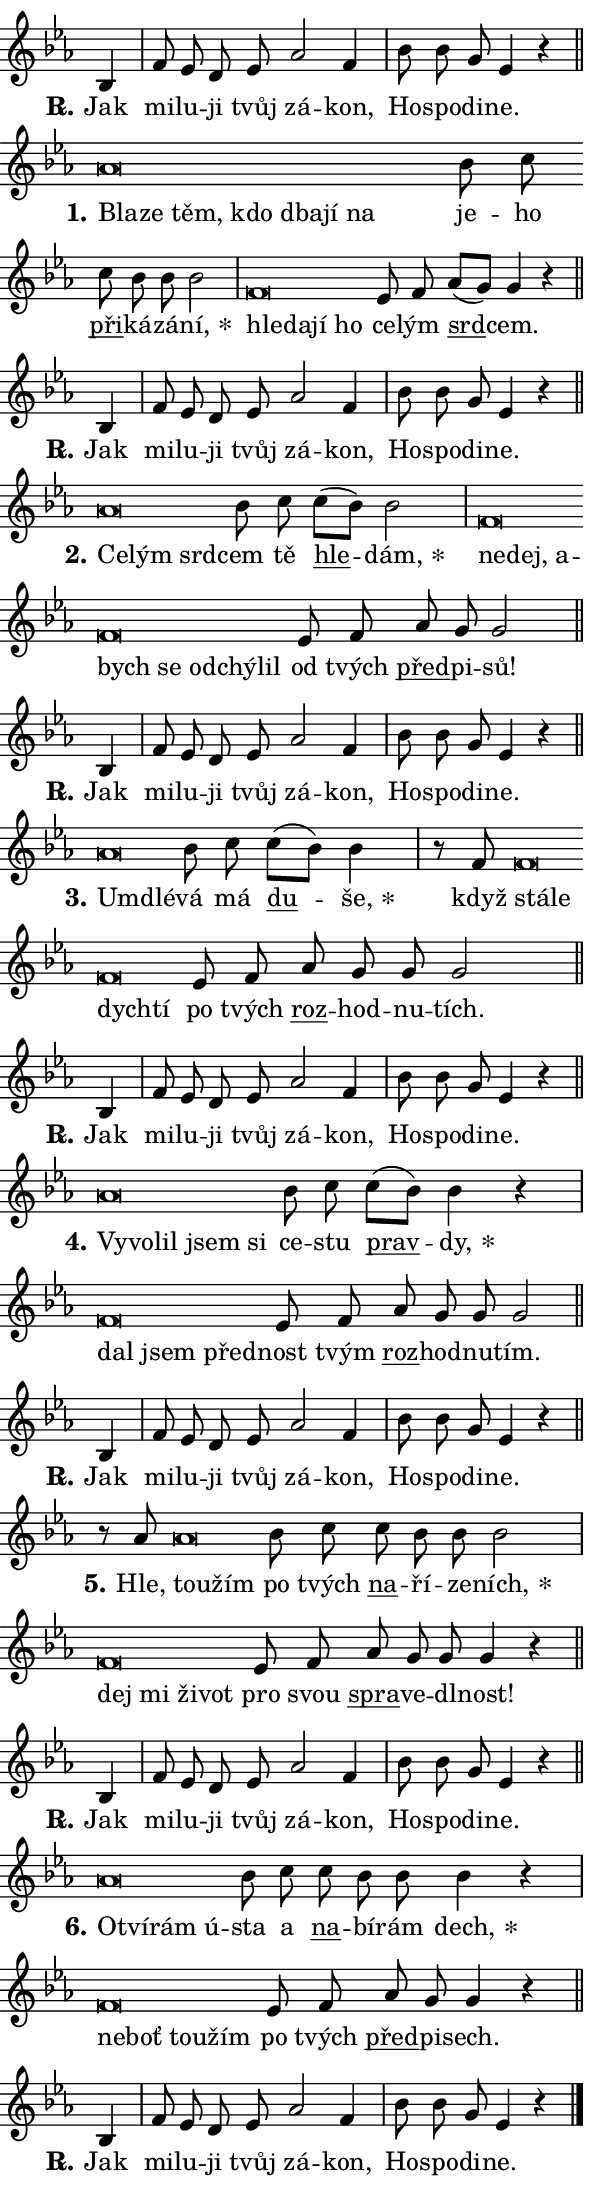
\version "2.24.0"
\header { tagline = "" }
\paper {
  indent = 0\cm
  top-margin = 0\cm
  right-margin = 0.13\cm % to fit lyric hyphens
  bottom-margin = 0\cm
  left-margin = 0\cm
  paper-width = 10\cm
  page-breaking = #ly:one-page-breaking
  system-system-spacing.basic-distance = #11
  score-system-spacing.basic-distance = #11
  ragged-last = ##f
}


%% Author: Thomas Morley
%% https://lists.gnu.org/archive/html/lilypond-user/2020-05/msg00002.html
#(define (line-position grob)
"Returns position of @var[grob} in current system:
   @code{'start}, if at first time-step
   @code{'end}, if at last time-step
   @code{'middle} otherwise
"
  (let* ((col (ly:item-get-column grob))
         (ln (ly:grob-object col 'left-neighbor))
         (rn (ly:grob-object col 'right-neighbor))
         (col-to-check-left (if (ly:grob? ln) ln col))
         (col-to-check-right (if (ly:grob? rn) rn col))
         (break-dir-left
           (and
             (ly:grob-property col-to-check-left 'non-musical #f)
             (ly:item-break-dir col-to-check-left)))
         (break-dir-right
           (and
             (ly:grob-property col-to-check-right 'non-musical #f)
             (ly:item-break-dir col-to-check-right))))
        (cond ((eqv? 1 break-dir-left) 'start)
              ((eqv? -1 break-dir-right) 'end)
              (else 'middle))))

#(define (tranparent-at-line-position vctor)
  (lambda (grob)
  "Relying on @code{line-position} select the relevant enry from @var{vctor}.
Used to determine transparency,"
    (case (line-position grob)
      ((end) (not (vector-ref vctor 0)))
      ((middle) (not (vector-ref vctor 1)))
      ((start) (not (vector-ref vctor 2))))))

noteHeadBreakVisibility =
#(define-music-function (break-visibility)(vector?)
"Makes @code{NoteHead}s transparent relying on @var{break-visibility}"
#{
  \override NoteHead.transparent =
    #(tranparent-at-line-position break-visibility)
#})

#(define delete-ledgers-for-transparent-note-heads
  (lambda (grob)
    "Reads whether a @code{NoteHead} is transparent.
If so this @code{NoteHead} is removed from @code{'note-heads} from
@var{grob}, which is supposed to be @code{LedgerLineSpanner}.
As a result ledgers are not printed for this @code{NoteHead}"
    (let* ((nhds-array (ly:grob-object grob 'note-heads))
           (nhds-list
             (if (ly:grob-array? nhds-array)
                 (ly:grob-array->list nhds-array)
                 '()))
           ;; Relies on the transparent-property being done before
           ;; Staff.LedgerLineSpanner.after-line-breaking is executed.
           ;; This is fragile ...
           (to-keep
             (remove
               (lambda (nhd)
                 (ly:grob-property nhd 'transparent #f))
               nhds-list)))
      ;; TODO find a better method to iterate over grob-arrays, similiar
      ;; to filter/remove etc for lists
      ;; For now rebuilt from scratch
      (set! (ly:grob-object grob 'note-heads)  '())
      (for-each
        (lambda (nhd)
          (ly:pointer-group-interface::add-grob grob 'note-heads nhd))
        to-keep))))

squashNotes = {
  \override NoteHead.X-extent = #'(-0.2 . 0.2)
  \override NoteHead.Y-extent = #'(-0.75 . 0)
  \override NoteHead.stencil =
    #(lambda (grob)
       (let ((pos (ly:grob-property grob 'staff-position)))
         (begin
           (if (< pos -7) (display "ERROR: Lower brevis then expected\n") (display ""))
           (if (<= pos -6) ly:text-interface::print ly:note-head::print))))
}
unSquashNotes = {
  \revert NoteHead.X-extent
  \revert NoteHead.Y-extent
  \revert NoteHead.stencil
}

hideNotes = \noteHeadBreakVisibility #begin-of-line-visible
unHideNotes = \noteHeadBreakVisibility #all-visible

% work-around for resetting accidentals
% https://lilypond.org/doc/v2.23/Documentation/notation/displaying-rhythms#unmetered-music
cadenzaMeasure = {
  \cadenzaOff
  \partial 1024 s1024
  \cadenzaOn
}

#(define-markup-command (accent layout props text) (markup?)
  "Underline accented syllable"
  (interpret-markup layout props
    #{\markup \override #'(offset . 4.3) \underline { #text }#}))

responsum = \markup \concat {
  "R" \hspace #-1.05 \path #0.1 #'((moveto 0 0.07) (lineto 0.9 0.8)) \hspace #0.05 "."
}

spaceSize = #0.6828661417322834 % exact space size for TeX Gyre Schola

\layout {
  \context {
    \Staff
    \remove "Time_signature_engraver"
    \override LedgerLineSpanner.after-line-breaking = #delete-ledgers-for-transparent-note-heads
  }
  \context {
    \Lyrics {
      \override LyricSpace.minimum-distance = \spaceSize
      \override LyricText.font-name = #"TeX Gyre Schola"
      \override LyricText.font-size = 1
      \override StanzaNumber.font-name = #"TeX Gyre Schola Bold"
      \override StanzaNumber.font-size = 1
    }
  }
  \context {
    \Score 
    \override NoteHead.text =
      #(lambda (grob) 
        (let ((pos (ly:grob-property grob 'staff-position)))
          #{\markup {
            \combine
              \halign #-0.55 \raise #(if (= pos -6) 0 0.5) \override #'(thickness . 2) \draw-line #'(3.2 . 0)
              \musicglyph "noteheads.sM1"
          }#}))
  }
}

% magnetic-lyrics.ily
%
%   written by
%     Jean Abou Samra <jean@abou-samra.fr>
%     Werner Lemberg <wl@gnu.org>
%
%   adapted by
%     Jiri Hon <jiri.hon@gmail.com>
%
% Version 2022-Apr-15

% https://www.mail-archive.com/lilypond-user@gnu.org/msg149350.html

#(define (Left_hyphen_pointer_engraver context)
   "Collect syllable-hyphen-syllable occurrences in lyrics and store
them in properties.  This engraver only looks to the left.  For
example, if the lyrics input is @code{foo -- bar}, it does the
following.

@itemize @bullet
@item
Set the @code{text} property of the @code{LyricHyphen} grob between
@q{foo} and @q{bar} to @code{foo}.

@item
Set the @code{left-hyphen} property of the @code{LyricText} grob with
text @q{foo} to the @code{LyricHyphen} grob between @q{foo} and
@q{bar}.
@end itemize

Use this auxiliary engraver in combination with the
@code{lyric-@/text::@/apply-@/magnetic-@/offset!} hook."
   (let ((hyphen #f)
         (text #f))
     (make-engraver
      (acknowledgers
       ((lyric-syllable-interface engraver grob source-engraver)
        (set! text grob)))
      (end-acknowledgers
       ((lyric-hyphen-interface engraver grob source-engraver)
        ;(when (not (grob::has-interface grob 'lyric-space-interface))
          (set! hyphen grob)));)
      ((stop-translation-timestep engraver)
       (when (and text hyphen)
         (ly:grob-set-object! text 'left-hyphen hyphen))
       (set! text #f)
       (set! hyphen #f)))))

#(define (lyric-text::apply-magnetic-offset! grob)
   "If the space between two syllables is less than the value in
property @code{LyricText@/.details@/.squash-threshold}, move the right
syllable to the left so that it gets concatenated with the left
syllable.

Use this function as a hook for
@code{LyricText@/.after-@/line-@/breaking} if the
@code{Left_@/hyphen_@/pointer_@/engraver} is active."
   (let ((hyphen (ly:grob-object grob 'left-hyphen #f)))
     (when hyphen
       (let ((left-text (ly:spanner-bound hyphen LEFT)))
         (when (grob::has-interface left-text 'lyric-syllable-interface)
           (let* ((common (ly:grob-common-refpoint grob left-text X))
                  (this-x-ext (ly:grob-extent grob common X))
                  (left-x-ext
                   (begin
                     ;; Trigger magnetism for left-text.
                     (ly:grob-property left-text 'after-line-breaking)
                     (ly:grob-extent left-text common X)))
                  ;; `delta` is the gap width between two syllables.
                  (delta (- (interval-start this-x-ext)
                            (interval-end left-x-ext)))
                  (details (ly:grob-property grob 'details))
                  (threshold (assoc-get 'squash-threshold details 0.2)))
             (when (< delta threshold)
               (let* (;; We have to manipulate the input text so that
                      ;; ligatures crossing syllable boundaries are not
                      ;; disabled.  For languages based on the Latin
                      ;; script this is essentially a beautification.
                      ;; However, for non-Western scripts it can be a
                      ;; necessity.
                      (lt (ly:grob-property left-text 'text))
                      (rt (ly:grob-property grob 'text))
                      (is-space (grob::has-interface hyphen 'lyric-space-interface))
                      (space (if is-space " " ""))
                      (extra-delta (if is-space spaceSize 0))
                      ;; Append new syllable.
                      (ltrt-space (if (and (string? lt) (string? rt))
                                (string-append lt space rt)
                                (make-concat-markup (list lt space rt))))
                      ;; Right-align `ltrt` to the right side.
                      (ltrt-space-markup (grob-interpret-markup
                               grob
                               (make-translate-markup
                                (cons (interval-length this-x-ext) 0)
                                (make-right-align-markup ltrt-space)))))
                 (begin
                   ;; Don't print `left-text`.
                   (ly:grob-set-property! left-text 'stencil #f)
                   ;; Set text and stencil (which holds all collected
                   ;; syllables so far) and shift it to the left.
                   (ly:grob-set-property! grob 'text ltrt-space)
                   (ly:grob-set-property! grob 'stencil ltrt-space-markup)
                   (ly:grob-translate-axis! grob (- (- delta extra-delta)) X))))))))))


#(define (lyric-hyphen::displace-bounds-first grob)
   ;; Make very sure this callback isn't triggered too early.
   (let ((left (ly:spanner-bound grob LEFT))
         (right (ly:spanner-bound grob RIGHT)))
     (ly:grob-property left 'after-line-breaking)
     (ly:grob-property right 'after-line-breaking)
     (ly:lyric-hyphen::print grob)))

squashThreshold = #0.4

\layout {
  \context {
    \Lyrics
    \consists #Left_hyphen_pointer_engraver
    \override LyricText.after-line-breaking =
      #lyric-text::apply-magnetic-offset!
    \override LyricHyphen.stencil = #lyric-hyphen::displace-bounds-first
    \override LyricText.details.squash-threshold = \squashThreshold
    \override LyricHyphen.minimum-distance = 0
    \override LyricHyphen.minimum-length = \squashThreshold
  }
}

squashText = \override LyricText.details.squash-threshold = 9999
unSquashText = \override LyricText.details.squash-threshold = \squashThreshold

leftText = \override LyricText.self-alignment-X = #LEFT
unLeftText = \revert LyricText.self-alignment-X

starOffset = #(lambda (grob) 
                (let ((x_offset (ly:self-alignment-interface::aligned-on-x-parent grob)))
                  (if (= x_offset 0) 0 (+ x_offset 1.2))))

star = #(define-music-function (syllable)(string?)
"Append star separator at the end of a syllable"
#{
  \once \override LyricText.X-offset = #starOffset
  \lyricmode { \markup {
    #syllable
    \override #'((font-name . "TeX Gyre Schola Bold")) \hspace #0.2 \lower #0.65 \larger "*"
  } }
#})

starAccent = #(define-music-function (syllable)(string?)
"Append star separator at the end of a syllable and make accent"
#{
  \once \override LyricText.X-offset = #starOffset
  \lyricmode { \markup {
    \accent #syllable
    \override #'((font-name . "TeX Gyre Schola Bold")) \hspace #0.2 \lower #0.65 \larger "*"
  } }
#})

breath = #(define-music-function (syllable)(string?)
"Append breathing indicator at the end of a syllable"
#{
  \lyricmode { \markup { #syllable "+" } }
#})

optionalBreath = #(define-music-function (syllable)(string?)
"Append optional breathing indicator at the end of a syllable"
#{
  \lyricmode { \markup { #syllable "(+)" } }
#})


\score {
    <<
        \new Voice = "melody" { \cadenzaOn \key es \major \relative { bes4 \cadenzaMeasure \bar "|" f'8 es d es \bar "" as2 f4 \cadenzaMeasure \bar "|" bes8 bes g es4 r \cadenzaMeasure \bar "||" \break } }
        \new Lyrics \lyricsto "melody" { \lyricmode { \set stanza = \responsum
Jak mi -- lu -- ji tvůj zá -- kon, Ho -- spo -- di -- ne. } }
    >>
    \layout {}
}

\score {
    <<
        \new Voice = "melody" { \cadenzaOn \key es \major \relative { \squashNotes as'\breve*1/16 \hideNotes \breve*1/16 \bar "" \breve*1/16 \bar "" \breve*1/16 \bar "" \breve*1/16 \bar "" \breve*1/16 \breve*1/16 \bar "" \unHideNotes \unSquashNotes bes8 c \bar "" c bes bes bes2 \cadenzaMeasure \bar "|" \squashNotes f\breve*1/16 \hideNotes \breve*1/16 \bar "" \breve*1/16 \breve*1/16 \bar "" \unHideNotes \unSquashNotes es8 f \bar "" as[( g)] g4 r \cadenzaMeasure \bar "||" \break } }
        \new Lyrics \lyricsto "melody" { \lyricmode { \set stanza = "1."
\leftText Bla -- \squashText ze těm, kdo dba -- jí na \unLeftText \unSquashText je -- ho \markup \accent při -- ká -- zá -- \star ní, \leftText hle -- \squashText da -- jí ho \unLeftText \unSquashText ce -- lým \markup \accent srd -- cem. } }
    >>
    \layout {}
}

\score {
    <<
        \new Voice = "melody" { \cadenzaOn \key es \major \relative { bes4 \cadenzaMeasure \bar "|" f'8 es d es \bar "" as2 f4 \cadenzaMeasure \bar "|" bes8 bes g es4 r \cadenzaMeasure \bar "||" \break } }
        \new Lyrics \lyricsto "melody" { \lyricmode { \set stanza = \responsum
Jak mi -- lu -- ji tvůj zá -- kon, Ho -- spo -- di -- ne. } }
    >>
    \layout {}
}

\score {
    <<
        \new Voice = "melody" { \cadenzaOn \key es \major \relative { \squashNotes as'\breve*1/16 \hideNotes \breve*1/16 \breve*1/16 \bar "" \unHideNotes \unSquashNotes bes8 c \bar "" c[( bes)] bes2 \cadenzaMeasure \bar "|" \squashNotes f\breve*1/16 \hideNotes \breve*1/16 \bar "" \breve*1/16 \bar "" \breve*1/16 \bar "" \breve*1/16 \bar "" \breve*1/16 \bar "" \breve*1/16 \breve*1/16 \bar "" \unHideNotes \unSquashNotes es8 f \bar "" as g g2 \cadenzaMeasure \bar "||" \break } }
        \new Lyrics \lyricsto "melody" { \lyricmode { \set stanza = "2."
\leftText Ce -- \squashText lým srd -- \unLeftText \unSquashText cem tě \markup \accent hle -- \star dám, \leftText ne -- \squashText dej, a -- bych se od -- chý -- lil \unLeftText \unSquashText od tvých \markup \accent před -- pi -- sů! } }
    >>
    \layout {}
}

\score {
    <<
        \new Voice = "melody" { \cadenzaOn \key es \major \relative { bes4 \cadenzaMeasure \bar "|" f'8 es d es \bar "" as2 f4 \cadenzaMeasure \bar "|" bes8 bes g es4 r \cadenzaMeasure \bar "||" \break } }
        \new Lyrics \lyricsto "melody" { \lyricmode { \set stanza = \responsum
Jak mi -- lu -- ji tvůj zá -- kon, Ho -- spo -- di -- ne. } }
    >>
    \layout {}
}

\score {
    <<
        \new Voice = "melody" { \cadenzaOn \key es \major \relative { \squashNotes as'\breve*1/16 \hideNotes \breve*1/16 \bar "" \unHideNotes \unSquashNotes bes8 c \bar "" c[( bes)] bes4 \cadenzaMeasure \bar "|" r8 f8 \squashNotes f\breve*1/16 \hideNotes \breve*1/16 \bar "" \breve*1/16 \breve*1/16 \bar "" \unHideNotes \unSquashNotes es8 f \bar "" as g g g2 \cadenzaMeasure \bar "||" \break } }
        \new Lyrics \lyricsto "melody" { \lyricmode { \set stanza = "3."
\leftText Um -- \squashText dlé -- \unLeftText \unSquashText vá má \markup \accent du -- \star še, když \leftText stá -- \squashText le dych -- tí \unLeftText \unSquashText po tvých \markup \accent roz -- hod -- nu -- tích. } }
    >>
    \layout {}
}

\score {
    <<
        \new Voice = "melody" { \cadenzaOn \key es \major \relative { bes4 \cadenzaMeasure \bar "|" f'8 es d es \bar "" as2 f4 \cadenzaMeasure \bar "|" bes8 bes g es4 r \cadenzaMeasure \bar "||" \break } }
        \new Lyrics \lyricsto "melody" { \lyricmode { \set stanza = \responsum
Jak mi -- lu -- ji tvůj zá -- kon, Ho -- spo -- di -- ne. } }
    >>
    \layout {}
}

\score {
    <<
        \new Voice = "melody" { \cadenzaOn \key es \major \relative { \squashNotes as'\breve*1/16 \hideNotes \breve*1/16 \bar "" \breve*1/16 \bar "" \breve*1/16 \breve*1/16 \bar "" \unHideNotes \unSquashNotes bes8 c \bar "" c[( bes)] bes4 r \cadenzaMeasure \bar "|" \squashNotes f\breve*1/16 \hideNotes \breve*1/16 \breve*1/16 \bar "" \unHideNotes \unSquashNotes es8 f \bar "" as g g g2 \cadenzaMeasure \bar "||" \break } }
        \new Lyrics \lyricsto "melody" { \lyricmode { \set stanza = "4."
\leftText Vy -- \squashText vo -- lil jsem si \unLeftText \unSquashText ce -- stu \markup \accent prav -- \star dy, \leftText dal \squashText jsem před -- \unLeftText \unSquashText nost tvým \markup \accent roz -- hod -- nu -- tím. } }
    >>
    \layout {}
}

\score {
    <<
        \new Voice = "melody" { \cadenzaOn \key es \major \relative { bes4 \cadenzaMeasure \bar "|" f'8 es d es \bar "" as2 f4 \cadenzaMeasure \bar "|" bes8 bes g es4 r \cadenzaMeasure \bar "||" \break } }
        \new Lyrics \lyricsto "melody" { \lyricmode { \set stanza = \responsum
Jak mi -- lu -- ji tvůj zá -- kon, Ho -- spo -- di -- ne. } }
    >>
    \layout {}
}

\score {
    <<
        \new Voice = "melody" { \cadenzaOn \key es \major \relative { r8 as'8 \squashNotes as\breve*1/16 \hideNotes \breve*1/16 \bar "" \unHideNotes \unSquashNotes bes8 c \bar "" c bes bes bes2 \cadenzaMeasure \bar "|" \squashNotes f\breve*1/16 \hideNotes \breve*1/16 \bar "" \breve*1/16 \breve*1/16 \bar "" \unHideNotes \unSquashNotes es8 f \bar "" as g g g4 r \cadenzaMeasure \bar "||" \break } }
        \new Lyrics \lyricsto "melody" { \lyricmode { \set stanza = "5."
Hle, \leftText tou -- \squashText žím \unLeftText \unSquashText po tvých \markup \accent na -- ří -- ze -- \star ních, \leftText dej \squashText mi ži -- vot \unLeftText \unSquashText pro svou \markup \accent spra -- ve -- dl -- nost! } }
    >>
    \layout {}
}

\score {
    <<
        \new Voice = "melody" { \cadenzaOn \key es \major \relative { bes4 \cadenzaMeasure \bar "|" f'8 es d es \bar "" as2 f4 \cadenzaMeasure \bar "|" bes8 bes g es4 r \cadenzaMeasure \bar "||" \break } }
        \new Lyrics \lyricsto "melody" { \lyricmode { \set stanza = \responsum
Jak mi -- lu -- ji tvůj zá -- kon, Ho -- spo -- di -- ne. } }
    >>
    \layout {}
}

\score {
    <<
        \new Voice = "melody" { \cadenzaOn \key es \major \relative { \squashNotes as'\breve*1/16 \hideNotes \breve*1/16 \bar "" \breve*1/16 \breve*1/16 \bar "" \unHideNotes \unSquashNotes bes8 c \bar "" c bes bes bes4 r \cadenzaMeasure \bar "|" \squashNotes f\breve*1/16 \hideNotes \breve*1/16 \bar "" \breve*1/16 \breve*1/16 \bar "" \unHideNotes \unSquashNotes es8 f \bar "" as g g4 r \cadenzaMeasure \bar "||" \break } }
        \new Lyrics \lyricsto "melody" { \lyricmode { \set stanza = "6."
\leftText O -- \squashText tví -- rám ú -- \unLeftText \unSquashText sta a \markup \accent na -- bí -- rám \star dech, \leftText ne -- \squashText boť tou -- žím \unLeftText \unSquashText po tvých \markup \accent před -- pi -- sech. } }
    >>
    \layout {}
}

\score {
    <<
        \new Voice = "melody" { \cadenzaOn \key es \major \relative { bes4 \cadenzaMeasure \bar "|" f'8 es d es \bar "" as2 f4 \cadenzaMeasure \bar "|" bes8 bes g es4 r \cadenzaMeasure \bar "||" \break } \bar "|." }
        \new Lyrics \lyricsto "melody" { \lyricmode { \set stanza = \responsum
Jak mi -- lu -- ji tvůj zá -- kon, Ho -- spo -- di -- ne. } }
    >>
    \layout {}
}
